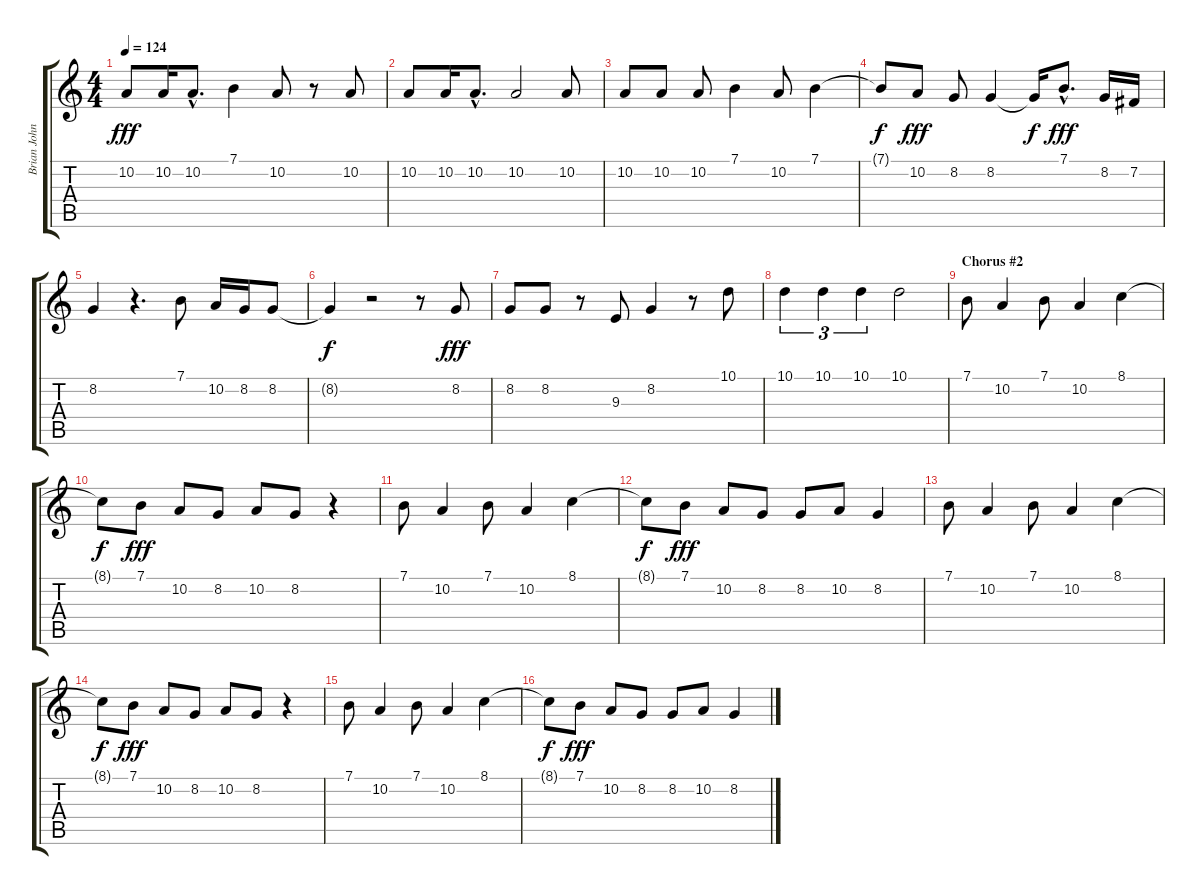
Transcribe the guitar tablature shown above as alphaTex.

\track ("Brian Johnson" "Brian John") {instrument harmonica}
\staff {score tabs}
\tuning (E4 B3 G3 D3 A2 E2) {hide}
\ts (4 4)
\tempo 124
\clef g2
\ks c
10.2.8{dy fff} 10.2.16 10.2{hac}.8{d} 7.1.4 10.2.8 r.8 10.2.8 |
10.2.8 10.2.16 10.2{hac}.8{d} 10.2.2 10.2.8 |
10.2.8 10.2.8 10.2.8 7.1.4 10.2.8 7.1.4 |
7.1{t}.8{dy f} 10.2.8{dy fff} 8.2.8 8.2.4 8.2{t}.16{dy f} 7.1{hac}.8{d dy fff} 8.2.16 7.2.16 |
8.2.4 r.4{d} 7.1.8 10.2.16 8.2.16 8.2.8 |
8.2{t}.4{dy f} r.2 r.8 8.2.8{dy fff} |
8.2.8 8.2.8 r.8 9.3.8 8.2.4 r.8 10.1.8 |
10.1.4{tu (3 2)} 10.1.4{tu (3 2)} 10.1.4{tu (3 2)} 10.1.2 |
\section ("" "Chorus #2")
7.1.8 10.2.4 7.1.8 10.2.4 8.1.4 |
8.1{t}.8{dy f} 7.1.8{dy fff} 10.2.8 8.2.8 10.2.8 8.2.8 r.4 |
7.1.8 10.2.4 7.1.8 10.2.4 8.1.4 |
8.1{t}.8{dy f} 7.1.8{dy fff} 10.2.8 8.2.8 8.2.8 10.2.8 8.2.4 |
7.1.8 10.2.4 7.1.8 10.2.4 8.1.4 |
8.1{t}.8{dy f} 7.1.8{dy fff} 10.2.8 8.2.8 10.2.8 8.2.8 r.4 |
7.1.8 10.2.4 7.1.8 10.2.4 8.1.4 |
8.1{t}.8{dy f} 7.1.8{dy fff} 10.2.8 8.2.8 8.2.8 10.2.8 8.2.4
